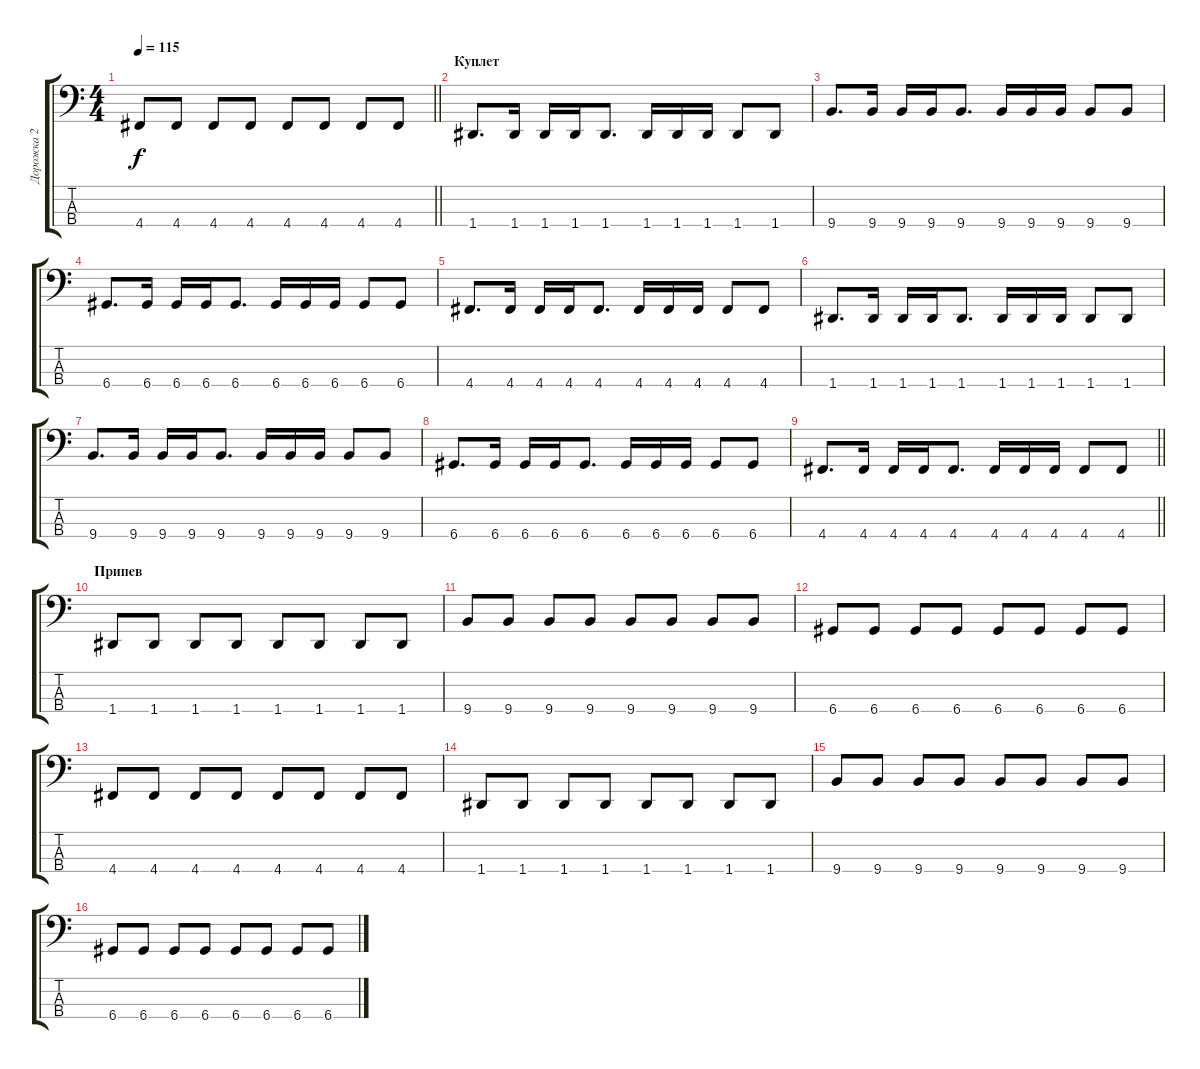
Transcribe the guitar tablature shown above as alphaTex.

\track ("Дорожка 2" "Дорожка 2") {instrument electricbassfinger}
\staff {score tabs}
\tuning (G2 D2 A1 D1) {hide}
\ts (4 4)
\tempo 115
\clef f4
\barLineRight lightlight
\ks c
4.4.8{dy f} 4.4.8 4.4.8 4.4.8 4.4.8 4.4.8 4.4.8 4.4.8 |
\section ("" "Куплет")
1.4.8{d} 1.4.16 1.4.16 1.4.16 1.4.8{d} 1.4.16 1.4.16 1.4.16 1.4.8 1.4.8 |
9.4.8{d} 9.4.16 9.4.16 9.4.16 9.4.8{d} 9.4.16 9.4.16 9.4.16 9.4.8 9.4.8 |
6.4.8{d} 6.4.16 6.4.16 6.4.16 6.4.8{d} 6.4.16 6.4.16 6.4.16 6.4.8 6.4.8 |
4.4.8{d} 4.4.16 4.4.16 4.4.16 4.4.8{d} 4.4.16 4.4.16 4.4.16 4.4.8 4.4.8 |
1.4.8{d} 1.4.16 1.4.16 1.4.16 1.4.8{d} 1.4.16 1.4.16 1.4.16 1.4.8 1.4.8 |
9.4.8{d} 9.4.16 9.4.16 9.4.16 9.4.8{d} 9.4.16 9.4.16 9.4.16 9.4.8 9.4.8 |
6.4.8{d} 6.4.16 6.4.16 6.4.16 6.4.8{d} 6.4.16 6.4.16 6.4.16 6.4.8 6.4.8 |
\barLineRight lightlight
4.4.8{d} 4.4.16 4.4.16 4.4.16 4.4.8{d} 4.4.16 4.4.16 4.4.16 4.4.8 4.4.8 |
\section ("" "Припев")
1.4.8 1.4.8 1.4.8 1.4.8 1.4.8 1.4.8 1.4.8 1.4.8 |
9.4.8 9.4.8 9.4.8 9.4.8 9.4.8 9.4.8 9.4.8 9.4.8 |
6.4.8 6.4.8 6.4.8 6.4.8 6.4.8 6.4.8 6.4.8 6.4.8 |
4.4.8 4.4.8 4.4.8 4.4.8 4.4.8 4.4.8 4.4.8 4.4.8 |
1.4.8 1.4.8 1.4.8 1.4.8 1.4.8 1.4.8 1.4.8 1.4.8 |
9.4.8 9.4.8 9.4.8 9.4.8 9.4.8 9.4.8 9.4.8 9.4.8 |
6.4.8 6.4.8 6.4.8 6.4.8 6.4.8 6.4.8 6.4.8 6.4.8
